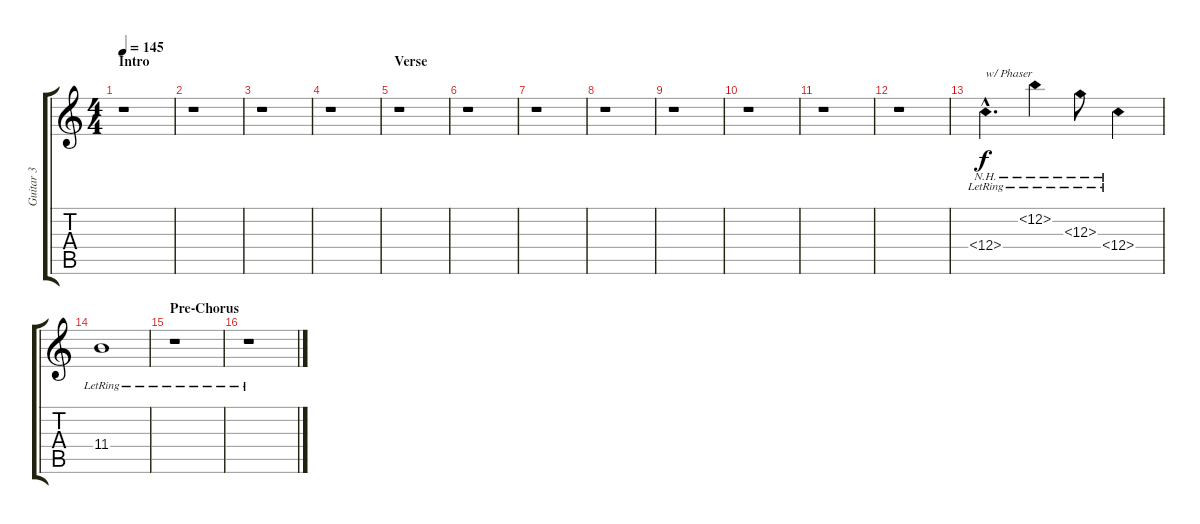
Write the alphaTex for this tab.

\track ("Guitar 3" "Guitar 3") {instrument electricguitarclean}
\staff {score tabs}
\tuning (E4 B3 G3 C3 G2 E2) {hide}
\ts (4 4)
\section ("" "Intro")
\tempo 145
\clef g2
\ks c
r.1{dy f instrument electricguitarclean} |
r.1 |
r.1 |
r.1 |
\section ("" "Verse")
r.1 |
r.1 |
r.1 |
r.1 |
r.1 |
r.1 |
r.1 |
r.1 |
12.4{nh hac lr}.4{d txt "w/ Phaser" instrument lead1square} 12.2{nh lr}.4 12.3{nh lr}.8 12.4{nh lr}.4 |
11.4{lr}.1 |
\section ("" "Pre-Chorus")
r.1 |
r.1
